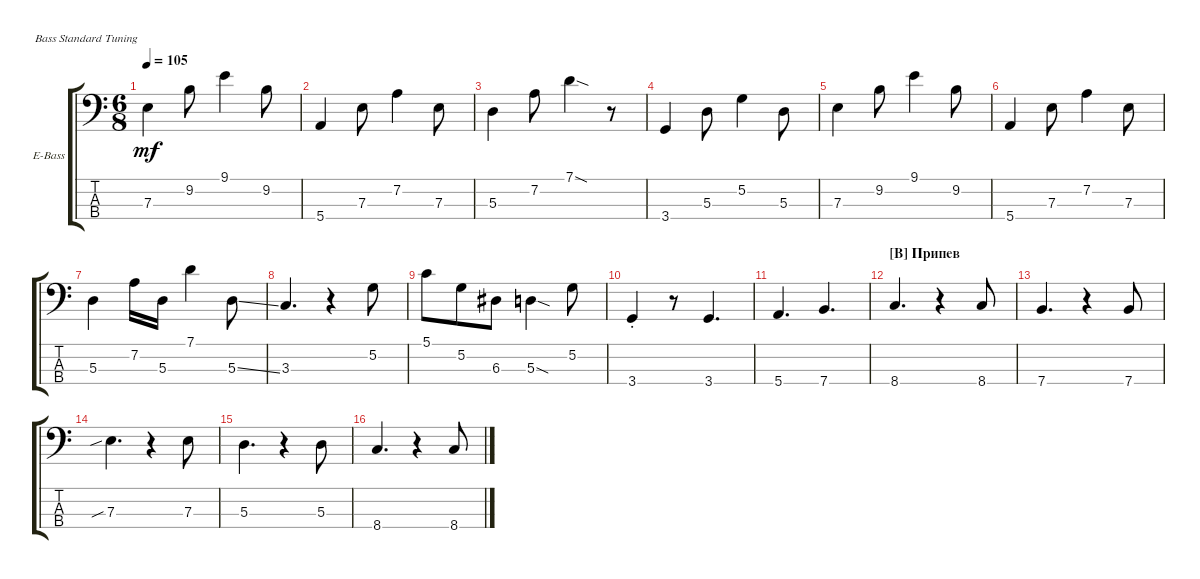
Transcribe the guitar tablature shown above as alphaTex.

\defaultSystemsLayout 4
\bracketExtendMode groupsimilarinstruments
\firstSystemTrackNameOrientation horizontal
\otherSystemsTrackNameOrientation horizontal
\track ("Bass" "E-Bass") {instrument electricbassfinger}
\staff {score tabs}
\tuning (G2 D2 A1 E1)
\ts (6 8)
\tempo 105
\clef f4
\ks c
7.3.4{dy mf} 9.2.8 9.1.4 9.2.8 |
5.4.4 7.3.8 7.2.4 7.3.8 |
5.3.4 7.2.8 7.1{sod}.4 r.8 |
3.4.4 5.3.8 5.2.4 5.3.8 |
7.3.4 9.2.8 9.1.4 9.2.8 |
5.4.4 7.3.8 7.2.4 7.3.8 |
5.3.4 7.2.16 5.3.16 7.1.4 5.3{ss}.8 |
3.3.4{d} r.4 5.2.8 |
5.1.8 5.2.8 6.3.8 5.3{sod}.4 5.2.8 |
3.4{st}.4 r.8 3.4.4{d} |
5.4.4{d} 7.4.4{d} |
\section ("B" "Припев")
8.4.4{d} r.4 8.4.8 |
7.4.4{d} r.4 7.4.8 |
7.3{sib}.4{d} r.4 7.3.8 |
5.3.4{d} r.4 5.3.8 |
8.4.4{d} r.4 8.4.8
